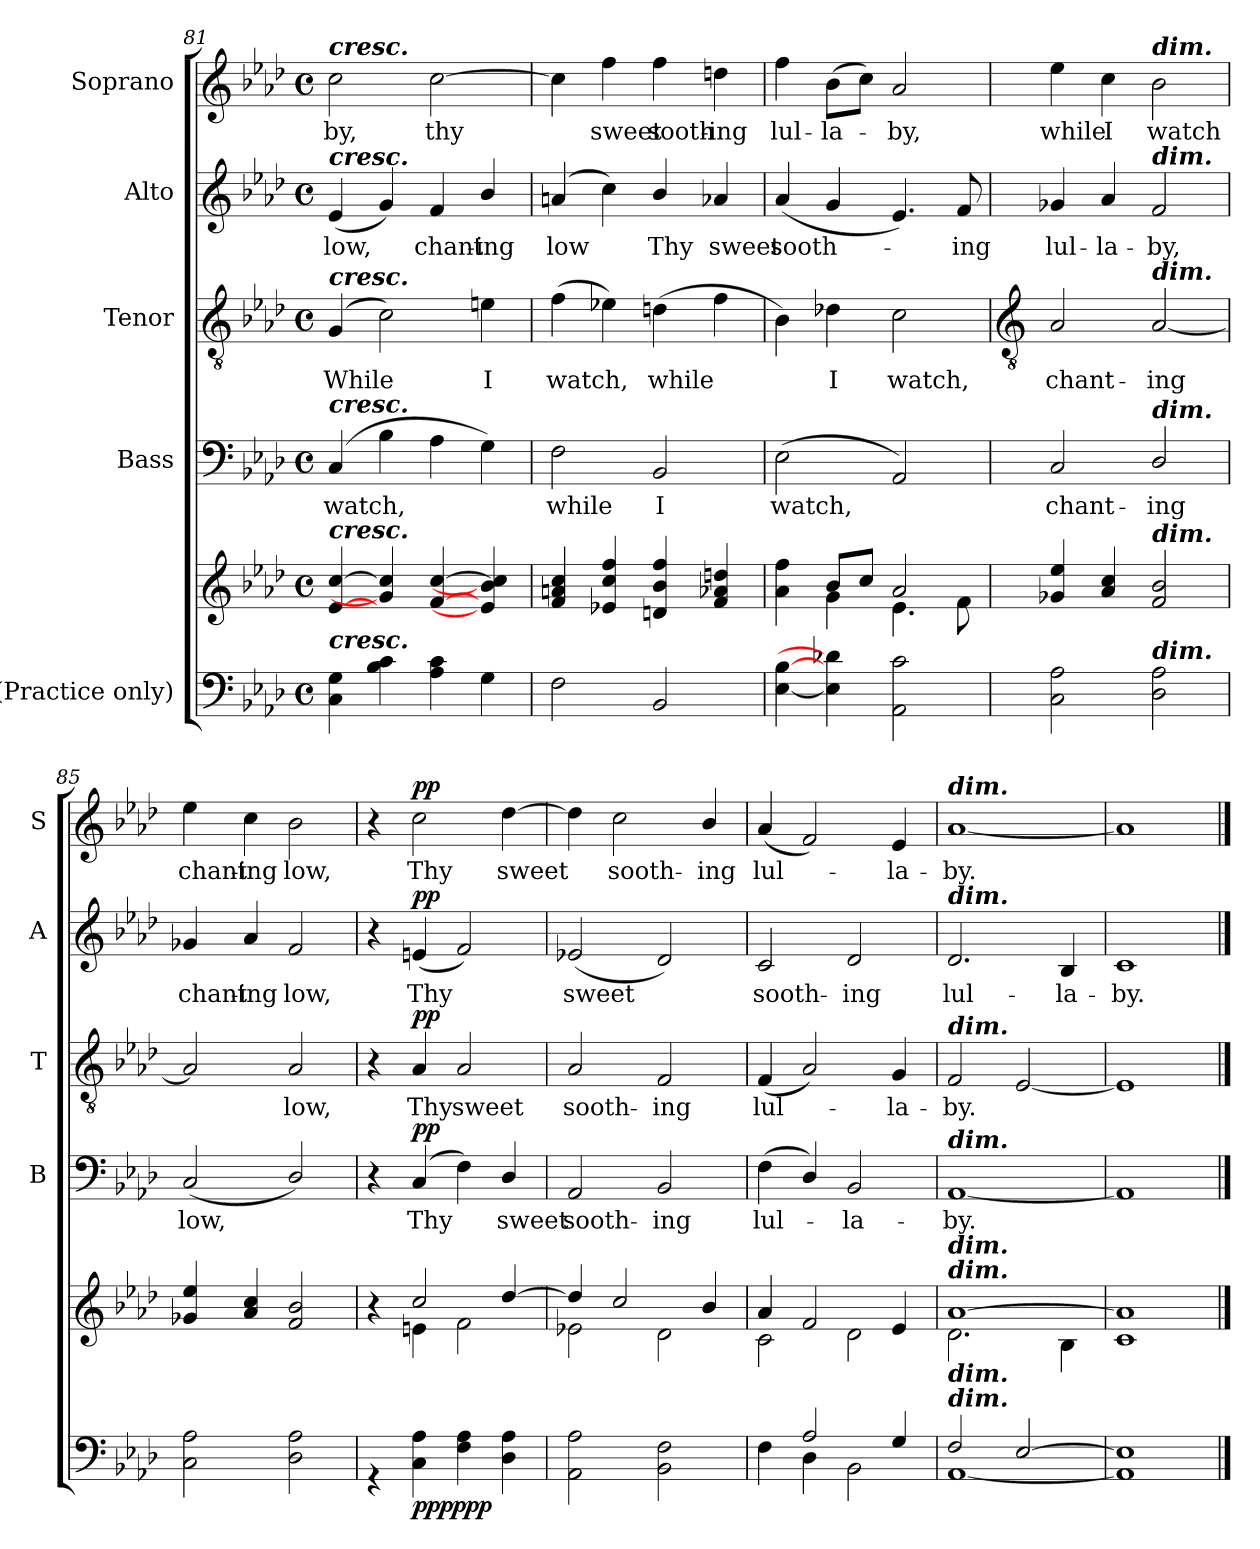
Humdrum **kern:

**kern	**kern	**dynam	**kern	**text	**dynam	**kern	**text	**dynam	**kern	**text	**dynam	**kern	**text	**dynam
*part5	*part5	*part5	*part4	*part4	*part4	*part3	*part3	*part3	*part2	*part2	*part2	*part1	*part1	*part1
*staff6	*staff5	*staff5/6	*staff4	*staff4	*staff4	*staff3	*staff3	*staff3	*staff2	*staff2	*staff2	*staff1	*staff1	*staff1
*I"(Practice only)	*	*	*I"Bass	*	*	*I"Tenor	*	*	*I"Alto	*	*	*I"Soprano	*	*
*	*	*	*I'B	*	*	*I'T	*	*	*I'A	*	*	*I'S	*	*
*clefF4	*clefG2	*	*clefF4	*	*	*clefGv2	*	*	*clefG2	*	*	*clefG2	*	*
*k[b-e-a-d-]	*k[b-e-a-d-]	*	*k[b-e-a-d-]	*	*	*k[b-e-a-d-]	*	*	*k[b-e-a-d-]	*	*	*k[b-e-a-d-]	*	*
*A-:	*A-:	*	*A-:	*	*	*A-:	*	*	*A-:	*	*	*A-:	*	*
*M4/4	*M4/4	*	*M4/4	*	*	*M4/4	*	*	*M4/4	*	*	*M4/4	*	*
*met(c)	*met(c)	*	*met(c)	*	*	*met(c)	*	*	*met(c)	*	*	*met(c)	*	*
=81	=81	=81	=81	=81	=81	=81	=81	=81	=81	=81	=81	=81	=81	=81
*	*^	*	*	*	*	*	*	*	*	*	*	*	*	*
!	!	!	!	!	!	!	!	!	!	!	!	!	!LO:TX:a:Bi:t=cresc.	!	!
!	!	!	!	!	!	!	!	!	!	!LO:TX:a:Bi:t=cresc.	!	!	!	!	!
!	!	!	!	!	!	!	!LO:TX:a:Bi:t=cresc.	!	!	!	!	!	!	!	!
!	!	!	!	!LO:TX:a:Bi:t=cresc.	!	!	!	!	!	!	!	!	!	!	!
!	!LO:TX:a:Bi:t=cresc.	!	!	!	!	!	!	!	!	!	!	!	!	!	!
!LO:TX:a:Bi:t=cresc.	!	!	!	!	!	!	!	!	!	!	!	!	!	!	!
!	!	!	!	!	!LO:LY:b	!	!	!LO:LY:b	!	!	!LO:LY:b	!	!	!LO:LY:b	!
4C 4G	[4e- [4cc	1ryy	.	(<4C	watch,	.	(<4G	While	.	(<4e-	low,	.	2cc	by,	.
4B- 4c	4g] 4cc]	.	.	4B-	.	.	2c)	.	.	4g)	.	.	.	.	.
!	!	!	!	!	!	!	!	!	!	!	!LO:LY:b	!	!	!LO:LY:b	!
4A- 4c	[4f [4cc	.	.	4A-	.	.	.	.	.	4f	chant-	.	[2cc	thy	.
!	!	!	!	!	!	!	!	!LO:LY:b	!	!	!LO:LY:b	!	!	!	!
4G	4e] 4b-] 4cc]	.	.	4G)	.	.	4en	I	.	4b-/	-ing	.	.	.	.
=82	=82	=82	=82	=82	=82	=82	=82	=82	=82	=82	=82	=82	=82	=82	=82
!	!	!	!	!	!LO:LY:b	!	!	!LO:LY:b	!	!	!LO:LY:b	!	!	!	!
2F	4f 4an 4cc	1ryy	.	2F	while	.	(>4f	watch,	.	(<4an	low	.	4cc]	.	.
!	!	!	!	!	!	!	!	!	!	!	!	!	!	!LO:LY:b	!
.	4e-X 4cc 4ff	.	.	.	.	.	4e-X)	.	.	4cc)	.	.	4ff	sweet	.
!	!	!	!	!	!LO:LY:b	!	!	!LO:LY:b	!	!	!LO:LY:b	!	!	!LO:LY:b	!
2BB-	4dn 4b- 4ff	.	.	2BB-	I	.	(>4dn	while	.	4b-/	Thy	.	4ff	sooth-	.
!	!	!	!	!	!	!	!	!	!	!	!LO:LY:b	!	!	!LO:LY:b	!
.	4f 4a-X 4ddn	.	.	.	.	.	4f	.	.	4a-X	sweet	.	4ddn	-ing	.
=83	=83	=83	=83	=83	=83	=83	=83	=83	=83	=83	=83	=83	=83	=83	=83
!	!	!	!	!	!LO:LY:b	!	!	!	!	!	!LO:LY:b	!	!	!LO:LY:b	!
[4E- [4B-	4a- 4ff	4ryy	.	(<2E-	watch,	.	4B-)	.	.	(<4a-	sooth-	.	4ff	lul-	.
!	!	!	!	!	!	!	!	!LO:LY:b	!	!	!	!	!	!LO:LY:b	!
4E-] 4d-X]	8b-/L	4g\	.	.	.	.	4d-X	I	.	4g	.	.	(>8b-L	-la-	.
.	8cc/J	.	.	.	.	.	.	.	.	.	.	.	8ccJ)	.	.
!	!	!	!	!	!	!	!	!LO:LY:b	!	!	!	!	!	!LO:LY:b	!
2AA- 2c	2a-	4.e-\	.	2AA-)	.	.	2c	watch,	.	4.e-)	.	.	2a-	by,	.
!	!	!	!	!	!	!	!	!	!	!	!LO:LY:b	!	!	!	!
.	.	8f\	.	.	.	.	.	.	.	8f	ing	.	.	.	.
!!LO:LB:g=z
=84	=84	=84	=84	=84	=84	=84	=84	=84	=84	=84	=84	=84	=84	=84	=84
*	*	*	*	*	*	*	*clefGv2	*	*	*	*	*	*	*	*
*^	*	*	*	*	*	*	*	*	*	*	*	*	*	*	*
!	!	!	!	!	!	!LO:LY:b	!	!	!LO:LY:b	!	!	!LO:LY:b	!	!	!LO:LY:b	!
1ryy	2C 2A-	4g-X 4ee-	1ryy	.	2C	chant-	.	2A-	chant-	.	4g-X	lul-	.	4ee-	while	.
!	!	!	!	!	!	!	!	!	!	!	!	!LO:LY:b	!	!	!LO:LY:b	!
.	.	4a- 4cc	.	.	.	.	.	.	.	.	4a-	-la-	.	4cc	I	.
!	!	!	!	!	!	!	!	!	!	!	!	!	!	!LO:TX:a:Bi:t=dim.	!	!
!	!	!	!	!	!	!	!	!	!	!	!LO:TX:a:Bi:t=dim.	!	!	!	!	!
!	!	!	!	!	!	!	!	!LO:TX:a:Bi:t=dim.	!	!	!	!	!	!	!	!
!	!	!	!	!	!LO:TX:a:Bi:t=dim.	!	!	!	!	!	!	!	!	!	!	!
!	!	!LO:TX:a:Bi:t=dim.	!	!	!	!	!	!	!	!	!	!	!	!	!	!
!	!LO:TX:a:Bi:t=dim.	!	!	!	!	!	!	!	!	!	!	!	!	!	!	!
!	!	!	!	!	!	!LO:LY:b	!	!	!LO:LY:b	!	!	!LO:LY:b	!	!	!LO:LY:b	!
.	2D- 2A-	2f 2b-	.	.	2D-/	-ing	.	[2A-	-ing	.	2f	-by,	.	2b-	watch	.
=85	=85	=85	=85	=85	=85	=85	=85	=85	=85	=85	=85	=85	=85	=85	=85	=85
!	!	!	!	!	!	!LO:LY:b	!	!	!	!	!	!LO:LY:b	!	!	!LO:LY:b	!
1ryy	2C 2A-	4g-X 4ee-	1ryy	.	(<2C	low,	.	2A-]	.	.	4g-X	chant-	.	4ee-	chant-	.
!	!	!	!	!	!	!	!	!	!	!	!	!LO:LY:b	!	!	!LO:LY:b	!
.	.	4a- 4cc	.	.	.	.	.	.	.	.	4a-	-ing	.	4cc	-ing	.
!	!	!	!	!	!	!	!	!	!LO:LY:b	!	!	!LO:LY:b	!	!	!LO:LY:b	!
.	2D-\ 2A-\	2f 2b-	.	.	2D-/)	.	.	2A-	low,	.	2f	low,	.	2b-	low,	.
=86	=86	=86	=86	=86	=86	=86	=86	=86	=86	=86	=86	=86	=86	=86	=86	=86
1ryy	4r	4r	4ryy	.	4r	.	.	4r	.	.	4r	.	.	4r	.	.
!	!	!	!	!LO:DY:b=2	!	!LO:LY:b	!	!	!LO:LY:b	!	!	!LO:LY:b	!	!	!LO:LY:b	!
!	!	!	!	!LO:DY:n=1:b	!	!	!	!	!	!	!	!	!	!	!	!
!	!	!	!	!LO:DY:n=2:b	!	!	!LO:DY:b	!	!	!LO:DY:b	!	!	!LO:DY:b	!	!	!LO:DY:b
.	4C 4A-	2cc/	4en\	pp pp pp	(<4C	Thy	pp	4A-	Thy	pp	(<4en	Thy	pp	2cc	Thy	pp
!	!	!	!	!	!	!	!	!	!LO:LY:b	!	!	!	!	!	!	!
.	4F 4A-	.	2f\	.	4F)	.	.	2A-	sweet	.	2f)	.	.	.	.	.
!	!	!	!	!	!	!LO:LY:b	!	!	!	!	!	!	!	!	!LO:LY:b	!
.	4D-\ 4A-\	[4dd-/	.	.	4D-/	sweet	.	.	.	.	.	.	.	[4dd-	sweet	.
=87	=87	=87	=87	=87	=87	=87	=87	=87	=87	=87	=87	=87	=87	=87	=87	=87
!	!	!	!	!	!	!LO:LY:b	!	!	!LO:LY:b	!	!	!LO:LY:b	!	!	!	!
1ryy	2AA- 2A-	4dd-/]	2e-X\	.	2AA-	sooth-	.	2A-	sooth-	.	(<2e-X	sweet	.	4dd-]	.	.
!	!	!	!	!	!	!	!	!	!	!	!	!	!	!	!LO:LY:b	!
.	.	2cc/	.	.	.	.	.	.	.	.	.	.	.	2cc	sooth-	.
!	!	!	!	!	!	!LO:LY:b	!	!	!LO:LY:b	!	!	!	!	!	!	!
.	2BB- 2F	.	2d-\	.	2BB-	-ing	.	2F	-ing	.	2d-)	.	.	.	.	.
!	!	!	!	!	!	!	!	!	!	!	!	!	!	!	!LO:LY:b	!
.	.	4b-/	.	.	.	.	.	.	.	.	.	.	.	4b-/	-ing	.
=88	=88	=88	=88	=88	=88	=88	=88	=88	=88	=88	=88	=88	=88	=88	=88	=88
!	!	!	!	!	!	!LO:LY:b	!	!	!LO:LY:b	!	!	!LO:LY:b	!	!	!LO:LY:b	!
4ryy	4F	4a-	2c\	.	(<4F	lul-	.	(<4F	lul-	.	2c	sooth-	.	(<4a-	lul-	.
2A-/	4D-\	2f	.	.	4D-/)	.	.	2A-)	.	.	.	.	.	2f)	.	.
!	!	!	!	!	!	!LO:LY:b	!	!	!	!	!	!LO:LY:b	!	!	!	!
.	2BB-\	.	2d-\	.	2BB-	la-	.	.	.	.	2d-	-ing	.	.	.	.
!	!	!	!	!	!	!	!	!	!LO:LY:b	!	!	!	!	!	!LO:LY:b	!
4G/	.	4e-	.	.	.	.	.	4G	la-	.	.	.	.	4e-	la-	.
=89	=89	=89	=89	=89	=89	=89	=89	=89	=89	=89	=89	=89	=89	=89	=89	=89
!	!	!	!	!	!	!	!	!	!	!	!	!	!	!LO:TX:a:Bi:t=dim.	!	!
!	!	!	!	!	!	!	!	!	!	!	!LO:TX:a:Bi:t=dim.	!	!	!	!	!
!	!	!	!	!	!	!	!	!LO:TX:a:Bi:t=dim.	!	!	!	!	!	!	!	!
!	!	!	!	!	!LO:TX:a:Bi:t=dim.	!	!	!	!	!	!	!	!	!	!	!
!	!	!LO:TX:a:Bi:t=dim.	!	!	!	!	!	!	!	!	!	!	!	!	!	!
!	!	!LO:TX:a:Bi:t=dim.	!	!	!	!	!	!	!	!	!	!	!	!	!	!
!LO:TX:a:Bi:t=dim.	!	!	!	!	!	!	!	!	!	!	!	!	!	!	!	!
!LO:TX:a:Bi:t=dim.	!	!	!	!	!	!	!	!	!	!	!	!	!	!	!	!
!	!	!	!	!	!	!LO:LY:b	!	!	!LO:LY:b	!	!	!LO:LY:b	!	!	!LO:LY:b	!
2F/	[1AA-	[1a-	2.d-\	.	[1AA-	-by.	.	2F	-by.	.	2.d-	lul-	.	[1a-	-by.	.
[2E-/	.	.	.	.	.	.	.	[2E-	.	.	.	.	.	.	.	.
!	!	!	!	!	!	!	!	!	!	!	!	!LO:LY:b	!	!	!	!
.	.	.	4B-\	.	.	.	.	.	.	.	4B-	-la-	.	.	.	.
=90	=90	=90	=90	=90	=90	=90	=90	=90	=90	=90	=90	=90	=90	=90	=90	=90
!	!	!	!	!	!	!	!	!	!	!	!	!LO:LY:b	!	!	!	!
1E-/]	1AA-]	1a-]	1c\	.	1AA-]	.	.	1E-]	.	.	1c	-by.	.	1a-]	.	.
*v	*v	*	*	*	*	*	*	*	*	*	*	*	*	*	*	*
*	*v	*v	*	*	*	*	*	*	*	*	*	*	*	*	*
==	==	==	==	==	==	==	==	==	==	==	==	==	==	==
*-	*-	*-	*-	*-	*-	*-	*-	*-	*-	*-	*-	*-	*-	*-
